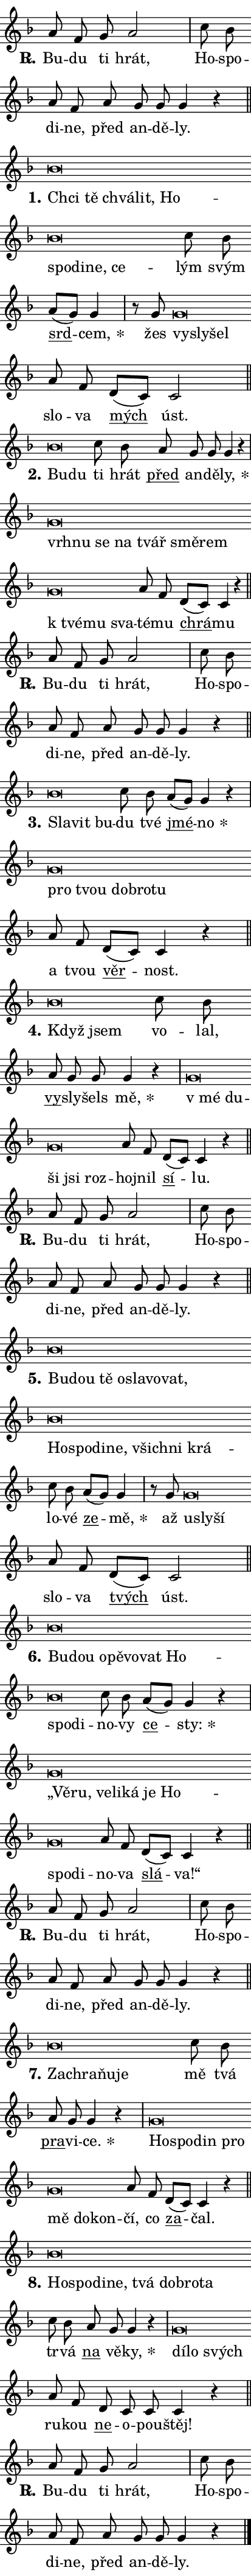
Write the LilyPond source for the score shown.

\version "2.24.0"
\header { tagline = "" }
\paper {
  indent = 0\cm
  top-margin = 0\cm
  right-margin = 0\cm
  bottom-margin = 0\cm
  left-margin = 0\cm
  paper-width = 7\cm
  page-breaking = #ly:one-page-breaking
  system-system-spacing.basic-distance = #11
  score-system-spacing.basic-distance = #11
  ragged-last = ##f
}


%% Author: Thomas Morley
%% https://lists.gnu.org/archive/html/lilypond-user/2020-05/msg00002.html
#(define (line-position grob)
"Returns position of @var[grob} in current system:
   @code{'start}, if at first time-step
   @code{'end}, if at last time-step
   @code{'middle} otherwise
"
  (let* ((col (ly:item-get-column grob))
         (ln (ly:grob-object col 'left-neighbor))
         (rn (ly:grob-object col 'right-neighbor))
         (col-to-check-left (if (ly:grob? ln) ln col))
         (col-to-check-right (if (ly:grob? rn) rn col))
         (break-dir-left
           (and
             (ly:grob-property col-to-check-left 'non-musical #f)
             (ly:item-break-dir col-to-check-left)))
         (break-dir-right
           (and
             (ly:grob-property col-to-check-right 'non-musical #f)
             (ly:item-break-dir col-to-check-right))))
        (cond ((eqv? 1 break-dir-left) 'start)
              ((eqv? -1 break-dir-right) 'end)
              (else 'middle))))

#(define (tranparent-at-line-position vctor)
  (lambda (grob)
  "Relying on @code{line-position} select the relevant enry from @var{vctor}.
Used to determine transparency,"
    (case (line-position grob)
      ((end) (not (vector-ref vctor 0)))
      ((middle) (not (vector-ref vctor 1)))
      ((start) (not (vector-ref vctor 2))))))

noteHeadBreakVisibility =
#(define-music-function (break-visibility)(vector?)
"Makes @code{NoteHead}s transparent relying on @var{break-visibility}"
#{
  \override NoteHead.transparent =
    #(tranparent-at-line-position break-visibility)
#})

#(define delete-ledgers-for-transparent-note-heads
  (lambda (grob)
    "Reads whether a @code{NoteHead} is transparent.
If so this @code{NoteHead} is removed from @code{'note-heads} from
@var{grob}, which is supposed to be @code{LedgerLineSpanner}.
As a result ledgers are not printed for this @code{NoteHead}"
    (let* ((nhds-array (ly:grob-object grob 'note-heads))
           (nhds-list
             (if (ly:grob-array? nhds-array)
                 (ly:grob-array->list nhds-array)
                 '()))
           ;; Relies on the transparent-property being done before
           ;; Staff.LedgerLineSpanner.after-line-breaking is executed.
           ;; This is fragile ...
           (to-keep
             (remove
               (lambda (nhd)
                 (ly:grob-property nhd 'transparent #f))
               nhds-list)))
      ;; TODO find a better method to iterate over grob-arrays, similiar
      ;; to filter/remove etc for lists
      ;; For now rebuilt from scratch
      (set! (ly:grob-object grob 'note-heads)  '())
      (for-each
        (lambda (nhd)
          (ly:pointer-group-interface::add-grob grob 'note-heads nhd))
        to-keep))))

hideNotes = {
  \noteHeadBreakVisibility #begin-of-line-visible
}
unHideNotes = {
  \noteHeadBreakVisibility #all-visible
}

% work-around for resetting accidentals
% https://lilypond.org/doc/v2.23/Documentation/notation/displaying-rhythms#unmetered-music
cadenzaMeasure = {
  \cadenzaOff
  \partial 1024 s1024
  \cadenzaOn
}

#(define-markup-command (accent layout props text) (markup?)
  "Underline accented syllable"
  (interpret-markup layout props
    #{\markup \override #'(offset . 4.3) \underline { #text }#}))

responsum = \markup \concat {
  "R" \hspace #-1.05 \path #0.1 #'((moveto 0 0.07) (lineto 0.9 0.8)) \hspace #0.05 "."
}

\layout {
    \context {
        \Staff
        \remove "Time_signature_engraver"
        \override LedgerLineSpanner.after-line-breaking = #delete-ledgers-for-transparent-note-heads
    }
    \context {
        \Voice {
            \override NoteHead.output-attributes = #'((class . "notehead"))
            \override Hairpin.height = #0.55
        }
    }
    \context {
        \Lyrics {
            \override StanzaNumber.output-attributes = #'((class . "stanzanumber"))
            \override LyricSpace.minimum-distance = #0.9
            \override LyricText.font-name = #"TeX Gyre Schola"
            \override LyricText.font-size = 1
            \override StanzaNumber.font-name = #"TeX Gyre Schola Bold"
            \override StanzaNumber.font-size = 1
        }
    }
}

% magnetic-lyrics.ily
%
%   written by
%     Jean Abou Samra <jean@abou-samra.fr>
%     Werner Lemberg <wl@gnu.org>
%
%   adapted by
%     Jiri Hon <jiri.hon@gmail.com>
%
% Version 2022-Apr-15

% https://www.mail-archive.com/lilypond-user@gnu.org/msg149350.html

#(define (Left_hyphen_pointer_engraver context)
   "Collect syllable-hyphen-syllable occurrences in lyrics and store
them in properties.  This engraver only looks to the left.  For
example, if the lyrics input is @code{foo -- bar}, it does the
following.

@itemize @bullet
@item
Set the @code{text} property of the @code{LyricHyphen} grob between
@q{foo} and @q{bar} to @code{foo}.

@item
Set the @code{left-hyphen} property of the @code{LyricText} grob with
text @q{foo} to the @code{LyricHyphen} grob between @q{foo} and
@q{bar}.
@end itemize

Use this auxiliary engraver in combination with the
@code{lyric-@/text::@/apply-@/magnetic-@/offset!} hook."
   (let ((hyphen #f)
         (text #f))
     (make-engraver
      (acknowledgers
       ((lyric-syllable-interface engraver grob source-engraver)
        (set! text grob)))
      (end-acknowledgers
       ((lyric-hyphen-interface engraver grob source-engraver)
        ;(when (not (grob::has-interface grob 'lyric-space-interface))
          (set! hyphen grob)));)
      ((stop-translation-timestep engraver)
       (when (and text hyphen)
         (ly:grob-set-object! text 'left-hyphen hyphen))
       (set! text #f)
       (set! hyphen #f)))))

#(define (lyric-text::apply-magnetic-offset! grob)
   "If the space between two syllables is less than the value in
property @code{LyricText@/.details@/.squash-threshold}, move the right
syllable to the left so that it gets concatenated with the left
syllable.

Use this function as a hook for
@code{LyricText@/.after-@/line-@/breaking} if the
@code{Left_@/hyphen_@/pointer_@/engraver} is active."
   (let ((hyphen (ly:grob-object grob 'left-hyphen #f)))
     (when hyphen
       (let ((left-text (ly:spanner-bound hyphen LEFT)))
         (when (grob::has-interface left-text 'lyric-syllable-interface)
           (let* ((common (ly:grob-common-refpoint grob left-text X))
                  (this-x-ext (ly:grob-extent grob common X))
                  (left-x-ext
                   (begin
                     ;; Trigger magnetism for left-text.
                     (ly:grob-property left-text 'after-line-breaking)
                     (ly:grob-extent left-text common X)))
                  ;; `delta` is the gap width between two syllables.
                  (delta (- (interval-start this-x-ext)
                            (interval-end left-x-ext)))
                  (details (ly:grob-property grob 'details))
                  (threshold (assoc-get 'squash-threshold details 0.2)))
             (when (< delta threshold)
               (let* (;; We have to manipulate the input text so that
                      ;; ligatures crossing syllable boundaries are not
                      ;; disabled.  For languages based on the Latin
                      ;; script this is essentially a beautification.
                      ;; However, for non-Western scripts it can be a
                      ;; necessity.
                      (lt (ly:grob-property left-text 'text))
                      (rt (ly:grob-property grob 'text))
                      (is-space (grob::has-interface hyphen 'lyric-space-interface))
                      (space (if is-space " " ""))
                      (space-markup (grob-interpret-markup grob " "))
                      (space-size (interval-length (ly:stencil-extent space-markup X)))
                      (extra-delta (if is-space space-size 0))
                      ;; Append new syllable.
                      (ltrt-space (if (and (string? lt) (string? rt))
                                (string-append lt space rt)
                                (make-concat-markup (list lt space rt))))
                      ;; Right-align `ltrt` to the right side.
                      (ltrt-space-markup (grob-interpret-markup
                               grob
                               (make-translate-markup
                                (cons (interval-length this-x-ext) 0)
                                (make-right-align-markup ltrt-space)))))
                 (begin
                   ;; Don't print `left-text`.
                   (ly:grob-set-property! left-text 'stencil #f)
                   ;; Set text and stencil (which holds all collected
                   ;; syllables so far) and shift it to the left.
                   (ly:grob-set-property! grob 'text ltrt-space)
                   (ly:grob-set-property! grob 'stencil ltrt-space-markup)
                   (ly:grob-translate-axis! grob (- (- delta extra-delta)) X))))))))))


#(define (lyric-hyphen::displace-bounds-first grob)
   ;; Make very sure this callback isn't triggered too early.
   (let ((left (ly:spanner-bound grob LEFT))
         (right (ly:spanner-bound grob RIGHT)))
     (ly:grob-property left 'after-line-breaking)
     (ly:grob-property right 'after-line-breaking)
     (ly:lyric-hyphen::print grob)))

squashThreshold = #0.4

\layout {
  \context {
    \Lyrics
    \consists #Left_hyphen_pointer_engraver
    \override LyricText.after-line-breaking =
      #lyric-text::apply-magnetic-offset!
    \override LyricHyphen.stencil = #lyric-hyphen::displace-bounds-first
    \override LyricText.details.squash-threshold = \squashThreshold
    \override LyricHyphen.minimum-distance = 0
    \override LyricHyphen.minimum-length = \squashThreshold
  }
}

squash = \override LyricText.details.squash-threshold = 9999
unSquash = \override LyricText.details.squash-threshold = \squashThreshold

left = \override LyricText.self-alignment-X = #LEFT
unLeft = \revert LyricText.self-alignment-X

starOffset = #(lambda (grob) 
                (let ((x_offset (ly:self-alignment-interface::aligned-on-x-parent grob)))
                  (if (= x_offset 0) 0 (+ x_offset 1.2))))

star = #(define-music-function (syllable)(string?)
"Append star separator at the end of a syllable"
#{
  \once \override LyricText.X-offset = #starOffset
  \lyricmode { \markup {
    #syllable
    \override #'((font-name . "TeX Gyre Schola Bold")) \hspace #0.2 \lower #0.65 \larger "*"
  } }
#})

starAccent = #(define-music-function (syllable)(string?)
"Append star separator at the end of a syllable and make accent"
#{
  \once \override LyricText.X-offset = #starOffset
  \lyricmode { \markup {
    \accent #syllable
    \override #'((font-name . "TeX Gyre Schola Bold")) \hspace #0.2 \lower #0.65 \larger "*"
  } }
#})

breath = #(define-music-function (syllable)(string?)
"Append breathing indicator at the end of a syllable"
#{
  \lyricmode { \markup { #syllable "+" } }
#})

optionalBreath = #(define-music-function (syllable)(string?)
"Append optional breathing indicator at the end of a syllable"
#{
  \lyricmode { \markup { #syllable "(+)" } }
#})


\score {
    <<
        \new Voice = "melody" { \cadenzaOn \key f \major \relative { a'8 f g a2 \cadenzaMeasure \bar "|" c8 bes \bar "" a f \bar "" a g g g4 r \cadenzaMeasure \bar "||" \break } }
        \new Lyrics \lyricsto "melody" { \lyricmode { \set stanza = \responsum
Bu -- du ti hrát, Ho -- spo -- di -- ne, před an -- dě -- ly. } }
    >>
    \layout {}
}

\score {
    <<
        \new Voice = "melody" { \cadenzaOn \key f \major \relative { bes'\breve*1/16 \hideNotes \breve*1/16 \bar "" \breve*1/16 \bar "" \breve*1/16 \bar "" \breve*1/16 \bar "" \breve*1/16 \bar "" \breve*1/16 \bar "" \breve*1/16 \breve*1/16 \bar "" \unHideNotes c8 bes \bar "" a[( g)] g4 \cadenzaMeasure \bar "|" r8 g g\breve*1/16 \hideNotes \breve*1/16 \breve*1/16 \bar "" \unHideNotes a8 f \bar "" d[( c)] c2 \cadenzaMeasure \bar "||" \break } }
        \new Lyrics \lyricsto "melody" { \lyricmode { \set stanza = "1."
\left Chci \squash tě chvá -- lit, Ho -- spo -- di -- ne, ce -- \unLeft \unSquash lým svým \markup \accent srd -- \star cem, žes \left vy -- \squash sly -- šel \unLeft \unSquash slo -- va \markup \accent mých úst. } }
    >>
    \layout {}
}

\score {
    <<
        \new Voice = "melody" { \cadenzaOn \key f \major \relative { bes'\breve*1/16 \hideNotes \breve*1/16 \bar "" \unHideNotes c8 bes \bar "" a g g g4 r \cadenzaMeasure \bar "|" g\breve*1/16 \hideNotes \breve*1/16 \bar "" \breve*1/16 \bar "" \breve*1/16 \bar "" \breve*1/16 \bar "" \breve*1/16 \bar "" \breve*1/16 \bar "" \breve*1/16 \bar "" \breve*1/16 \breve*1/16 \bar "" \unHideNotes a8 f \bar "" d[( c)] c4 r \cadenzaMeasure \bar "||" \break } }
        \new Lyrics \lyricsto "melody" { \lyricmode { \set stanza = "2."
\left Bu -- \squash du \unLeft \unSquash ti hrát \markup \accent před an -- dě -- \star ly, \left vrh -- \squash nu se na tvář smě -- rem "k tvé" -- mu sva -- \unLeft \unSquash té -- mu \markup \accent chrá -- mu } }
    >>
    \layout {}
}

\score {
    <<
        \new Voice = "melody" { \cadenzaOn \key f \major \relative { a'8 f g a2 \cadenzaMeasure \bar "|" c8 bes \bar "" a f \bar "" a g g g4 r \cadenzaMeasure \bar "||" \break } }
        \new Lyrics \lyricsto "melody" { \lyricmode { \set stanza = \responsum
Bu -- du ti hrát, Ho -- spo -- di -- ne, před an -- dě -- ly. } }
    >>
    \layout {}
}

\score {
    <<
        \new Voice = "melody" { \cadenzaOn \key f \major \relative { bes'\breve*1/16 \hideNotes \breve*1/16 \breve*1/16 \bar "" \unHideNotes c8 bes \bar "" a[( g)] g4 r \cadenzaMeasure \bar "|" g\breve*1/16 \hideNotes \breve*1/16 \bar "" \breve*1/16 \bar "" \breve*1/16 \breve*1/16 \bar "" \unHideNotes a8 f \bar "" d[( c)] c4 r \cadenzaMeasure \bar "||" \break } }
        \new Lyrics \lyricsto "melody" { \lyricmode { \set stanza = "3."
\left Sla -- \squash vit bu -- \unLeft \unSquash du tvé \markup \accent jmé -- \star no \left pro \squash tvou dob -- ro -- tu \unLeft \unSquash a tvou \markup \accent věr -- nost. } }
    >>
    \layout {}
}

\score {
    <<
        \new Voice = "melody" { \cadenzaOn \key f \major \relative { bes'\breve*1/16 \hideNotes \breve*1/16 \bar "" \unHideNotes c8 bes \bar "" a g g g4 r \cadenzaMeasure \bar "|" g\breve*1/16 \hideNotes \breve*1/16 \bar "" \breve*1/16 \bar "" \breve*1/16 \breve*1/16 \bar "" \unHideNotes a8 f \bar "" d[( c)] c4 r \cadenzaMeasure \bar "||" \break } }
        \new Lyrics \lyricsto "melody" { \lyricmode { \set stanza = "4."
\left Když \squash jsem \unLeft \unSquash vo -- lal, \markup \accent vy -- sly -- šels \star mě, \left "v mé" \squash du -- ši jsi roz -- \unLeft \unSquash hoj -- nil \markup \accent sí -- lu. } }
    >>
    \layout {}
}

\score {
    <<
        \new Voice = "melody" { \cadenzaOn \key f \major \relative { a'8 f g a2 \cadenzaMeasure \bar "|" c8 bes \bar "" a f \bar "" a g g g4 r \cadenzaMeasure \bar "||" \break } }
        \new Lyrics \lyricsto "melody" { \lyricmode { \set stanza = \responsum
Bu -- du ti hrát, Ho -- spo -- di -- ne, před an -- dě -- ly. } }
    >>
    \layout {}
}

\score {
    <<
        \new Voice = "melody" { \cadenzaOn \key f \major \relative { bes'\breve*1/16 \hideNotes \breve*1/16 \bar "" \breve*1/16 \bar "" \breve*1/16 \bar "" \breve*1/16 \bar "" \breve*1/16 \bar "" \breve*1/16 \bar "" \breve*1/16 \bar "" \breve*1/16 \bar "" \breve*1/16 \bar "" \breve*1/16 \bar "" \breve*1/16 \bar "" \breve*1/16 \breve*1/16 \bar "" \unHideNotes c8 bes \bar "" a[( g)] g4 \cadenzaMeasure \bar "|" r8 g g\breve*1/16 \hideNotes \breve*1/16 \breve*1/16 \bar "" \unHideNotes a8 f \bar "" d[( c)] c2 \cadenzaMeasure \bar "||" \break } }
        \new Lyrics \lyricsto "melody" { \lyricmode { \set stanza = "5."
\left Bu -- \squash dou tě o -- sla -- vo -- vat, Ho -- spo -- di -- ne, všich -- ni krá -- \unLeft \unSquash lo -- vé \markup \accent ze -- \star mě, až \left u -- \squash sly -- ší \unLeft \unSquash slo -- va \markup \accent tvých úst. } }
    >>
    \layout {}
}

\score {
    <<
        \new Voice = "melody" { \cadenzaOn \key f \major \relative { bes'\breve*1/16 \hideNotes \breve*1/16 \bar "" \breve*1/16 \bar "" \breve*1/16 \bar "" \breve*1/16 \bar "" \breve*1/16 \bar "" \breve*1/16 \bar "" \breve*1/16 \breve*1/16 \bar "" \unHideNotes c8 bes \bar "" a[( g)] g4 r \cadenzaMeasure \bar "|" g\breve*1/16 \hideNotes \breve*1/16 \bar "" \breve*1/16 \bar "" \breve*1/16 \bar "" \breve*1/16 \bar "" \breve*1/16 \bar "" \breve*1/16 \bar "" \breve*1/16 \breve*1/16 \bar "" \unHideNotes a8 f \bar "" d[( c)] c4 r \cadenzaMeasure \bar "||" \break } }
        \new Lyrics \lyricsto "melody" { \lyricmode { \set stanza = "6."
\left Bu -- \squash dou o -- pě -- vo -- vat Ho -- spo -- di -- \unLeft \unSquash no -- vy \markup \accent ce -- \star sty: \left „Vě -- \squash ru, ve -- li -- ká je Ho -- spo -- di -- \unLeft \unSquash no -- va \markup \accent slá -- va!“ } }
    >>
    \layout {}
}

\score {
    <<
        \new Voice = "melody" { \cadenzaOn \key f \major \relative { a'8 f g a2 \cadenzaMeasure \bar "|" c8 bes \bar "" a f \bar "" a g g g4 r \cadenzaMeasure \bar "||" \break } }
        \new Lyrics \lyricsto "melody" { \lyricmode { \set stanza = \responsum
Bu -- du ti hrát, Ho -- spo -- di -- ne, před an -- dě -- ly. } }
    >>
    \layout {}
}

\score {
    <<
        \new Voice = "melody" { \cadenzaOn \key f \major \relative { bes'\breve*1/16 \hideNotes \breve*1/16 \bar "" \breve*1/16 \breve*1/16 \bar "" \unHideNotes c8 bes \bar "" a g g4 r \cadenzaMeasure \bar "|" g\breve*1/16 \hideNotes \breve*1/16 \bar "" \breve*1/16 \bar "" \breve*1/16 \bar "" \breve*1/16 \bar "" \breve*1/16 \breve*1/16 \bar "" \unHideNotes a8 f \bar "" d[( c)] c4 r \cadenzaMeasure \bar "||" \break } }
        \new Lyrics \lyricsto "melody" { \lyricmode { \set stanza = "7."
\left Za -- \squash chra -- ňu -- je \unLeft \unSquash mě tvá \markup \accent pra -- vi -- \star ce. \left Ho -- \squash spo -- din pro mě do -- kon -- \unLeft \unSquash čí, co \markup \accent za -- čal. } }
    >>
    \layout {}
}

\score {
    <<
        \new Voice = "melody" { \cadenzaOn \key f \major \relative { bes'\breve*1/16 \hideNotes \breve*1/16 \bar "" \breve*1/16 \bar "" \breve*1/16 \bar "" \breve*1/16 \bar "" \breve*1/16 \bar "" \breve*1/16 \breve*1/16 \bar "" \unHideNotes c8 bes \bar "" a g g4 r \cadenzaMeasure \bar "|" g\breve*1/16 \hideNotes \breve*1/16 \breve*1/16 \bar "" \unHideNotes a8 f \bar "" d c c c4 r \cadenzaMeasure \bar "||" \break } }
        \new Lyrics \lyricsto "melody" { \lyricmode { \set stanza = "8."
\left Ho -- \squash spo -- di -- ne, tvá dob -- ro -- ta \unLeft \unSquash tr -- vá \markup \accent na vě -- \star ky, \left dí -- \squash lo svých \unLeft \unSquash ru -- kou \markup \accent ne -- o -- pou -- štěj! } }
    >>
    \layout {}
}

\score {
    <<
        \new Voice = "melody" { \cadenzaOn \key f \major \relative { a'8 f g a2 \cadenzaMeasure \bar "|" c8 bes \bar "" a f \bar "" a g g g4 r \cadenzaMeasure \bar "||" \break } \bar "|." }
        \new Lyrics \lyricsto "melody" { \lyricmode { \set stanza = \responsum
Bu -- du ti hrát, Ho -- spo -- di -- ne, před an -- dě -- ly. } }
    >>
    \layout {}
}
